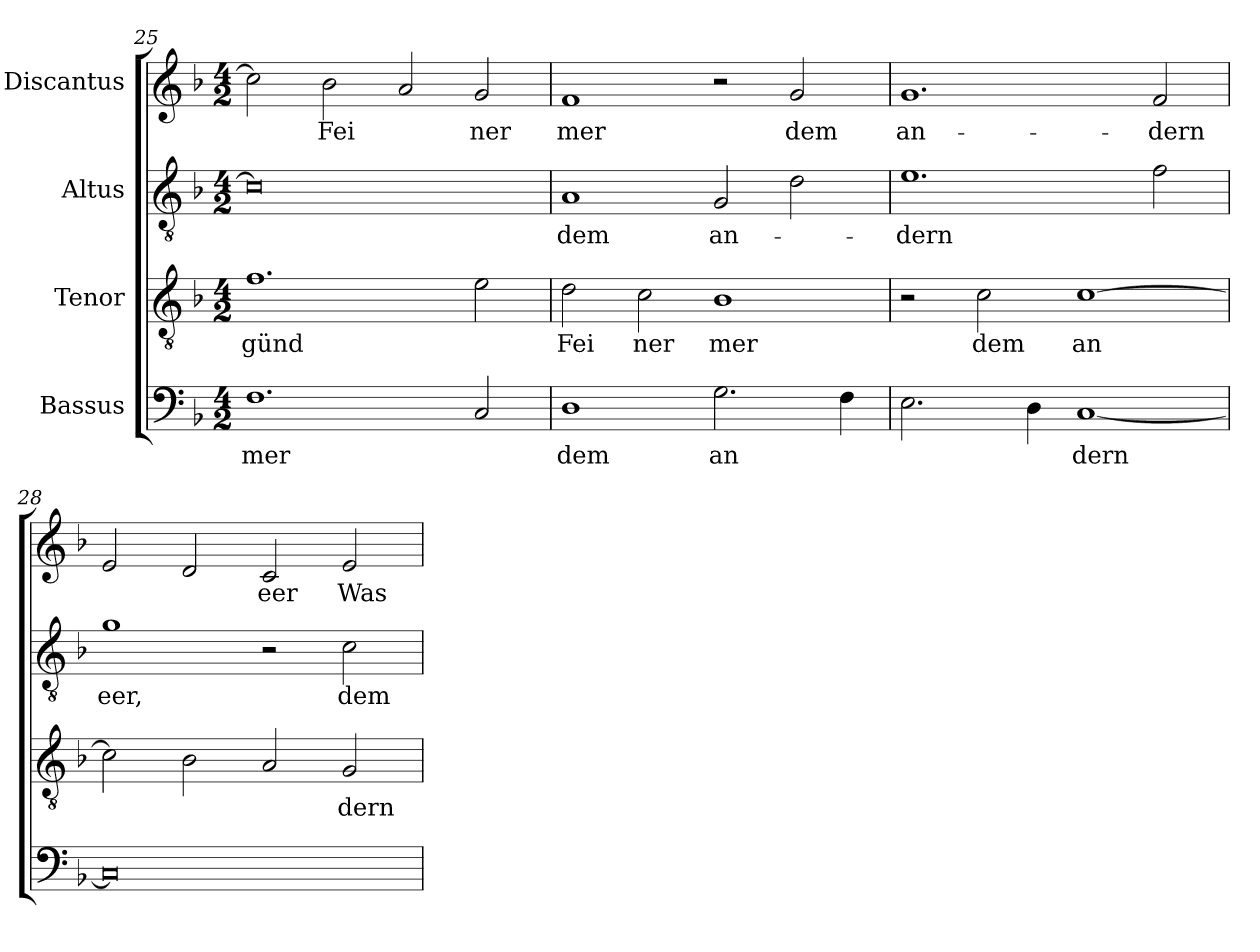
**kern	**text	**kern	**text	**kern	**text	**kern	**text
*part4	*part4	*part3	*part3	*part2	*part2	*part1	*part1
*staff4	*staff4	*staff3	*staff3	*staff2	*staff2	*staff1	*staff1
*I"Bassus	*	*I"Tenor	*	*I"Altus	*	*I"Discantus	*
*clefF4	*	*clefGv2	*	*clefGv2	*	*clefG2	*
*k[b-]	*	*k[b-]	*	*k[b-]	*	*k[b-]	*
*F:	*	*F:	*	*F:	*	*F:	*
*M4/2	*	*M4/2	*	*M4/2	*	*M4/2	*
=25	=25	=25	=25	=25	=25	=25	=25
!	!LO:LY:b	!	!LO:LY:b	!	!	!	!
1.F	mer	1.f	günd	0c]	.	2cc\]	.
!	!	!	!	!	!	!	!LO:LY:b
.	.	.	.	.	.	2b-\	Fei
.	.	.	.	.	.	2a/	.
!	!	!	!	!	!	!	!LO:LY:b:cj
2C/	.	2e\	.	.	.	2g/	ner
!!LO:LB:g=z
=26	=26	=26	=26	=26	=26	=26	=26
!	!LO:LY:b:cj	!	!LO:LY:b:cj	!	!LO:LY:b:cj	!	!LO:LY:b:cj
1D	dem	2d\	Fei	1A	dem	1f	mer
!	!	!	!LO:LY:b:cj	!	!	!	!
.	.	2c\	ner	.	.	.	.
!	!LO:LY:b:cj	!	!LO:LY:b:cj	!	!LO:LY:b:cj	!	!
2.G\	an	1B-	mer	2G/	an-	2r	.
!	!	!	!	!	!	!	!LO:LY:b:cj
.	.	.	.	2d\	.	2g/	dem
4F\	.	.	.	.	.	.	.
=27	=27	=27	=27	=27	=27	=27	=27
!	!	!	!	!	!LO:LY:b	!	!LO:LY:b:cj
2.E\	.	2r	.	1.e	-dern	1.g	an-
!	!	!	!LO:LY:b:cj	!	!	!	!
.	.	2c\	dem	.	.	.	.
4D\	.	.	.	.	.	.	.
!	!LO:LY:b	!	!LO:LY:b:cj	!	!	!	!
[<1C	dern	[>1c	an	.	.	.	.
!	!	!	!	!	!	!	!LO:LY:b
.	.	.	.	2f\	.	2f/	-dern
=28	=28	=28	=28	=28	=28	=28	=28
!	!	!	!	!	!LO:LY:b:cj	!	!
0C]	.	2c\]	.	1g	eer,	2e/	.
.	.	2B-\	.	.	.	2d/	.
!	!	!	!	!	!	!	!LO:LY:b:cj
.	.	2A/	.	2r	.	2c/	eer
!	!	!	!LO:LY:b:cj	!	!LO:LY:b:cj	!	!LO:LY:b:cj
.	.	2G/	dern	2c\	dem	2e/	Was
=	=	=	=	=	=	=	=
*-	*-	*-	*-	*-	*-	*-	*-
